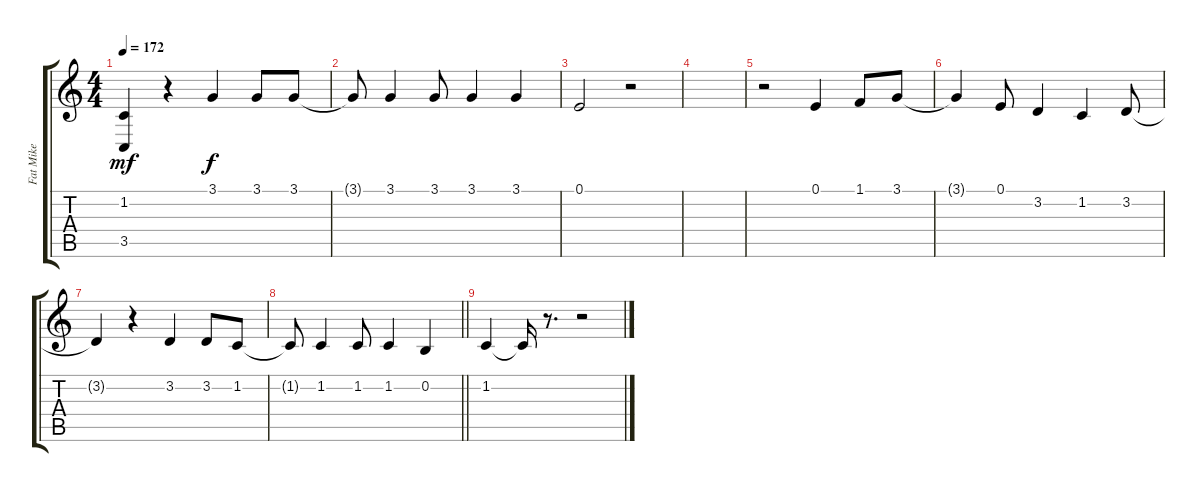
\track ("Fat Mike" "Fat Mike") {instrument bassoon}
\staff {score tabs}
\tuning (E4 B3 G3 D3 A2 E2) {hide}
\ts (4 4)
\tempo 172
\clef g2
\ks c
(1.2 3.5).4{dy mf} r.4 3.1.4{dy f} 3.1.8 3.1.8 |
3.1{t}.8 3.1.4 3.1.8 3.1.4 3.1.4 |
0.1.2 r.2 |
|
r.2 0.1.4 1.1.8 3.1.8 |
3.1{t}.4 0.1.8 3.2.4 1.2.4 3.2.8 |
3.2{t}.4 r.4 3.2.4 3.2.8 1.2.8 |
\barLineRight lightlight
1.2{t}.8 1.2.4 1.2.8 1.2.4 0.2.4 |
1.2.4 1.2{t}.16 r.8{d} r.2
